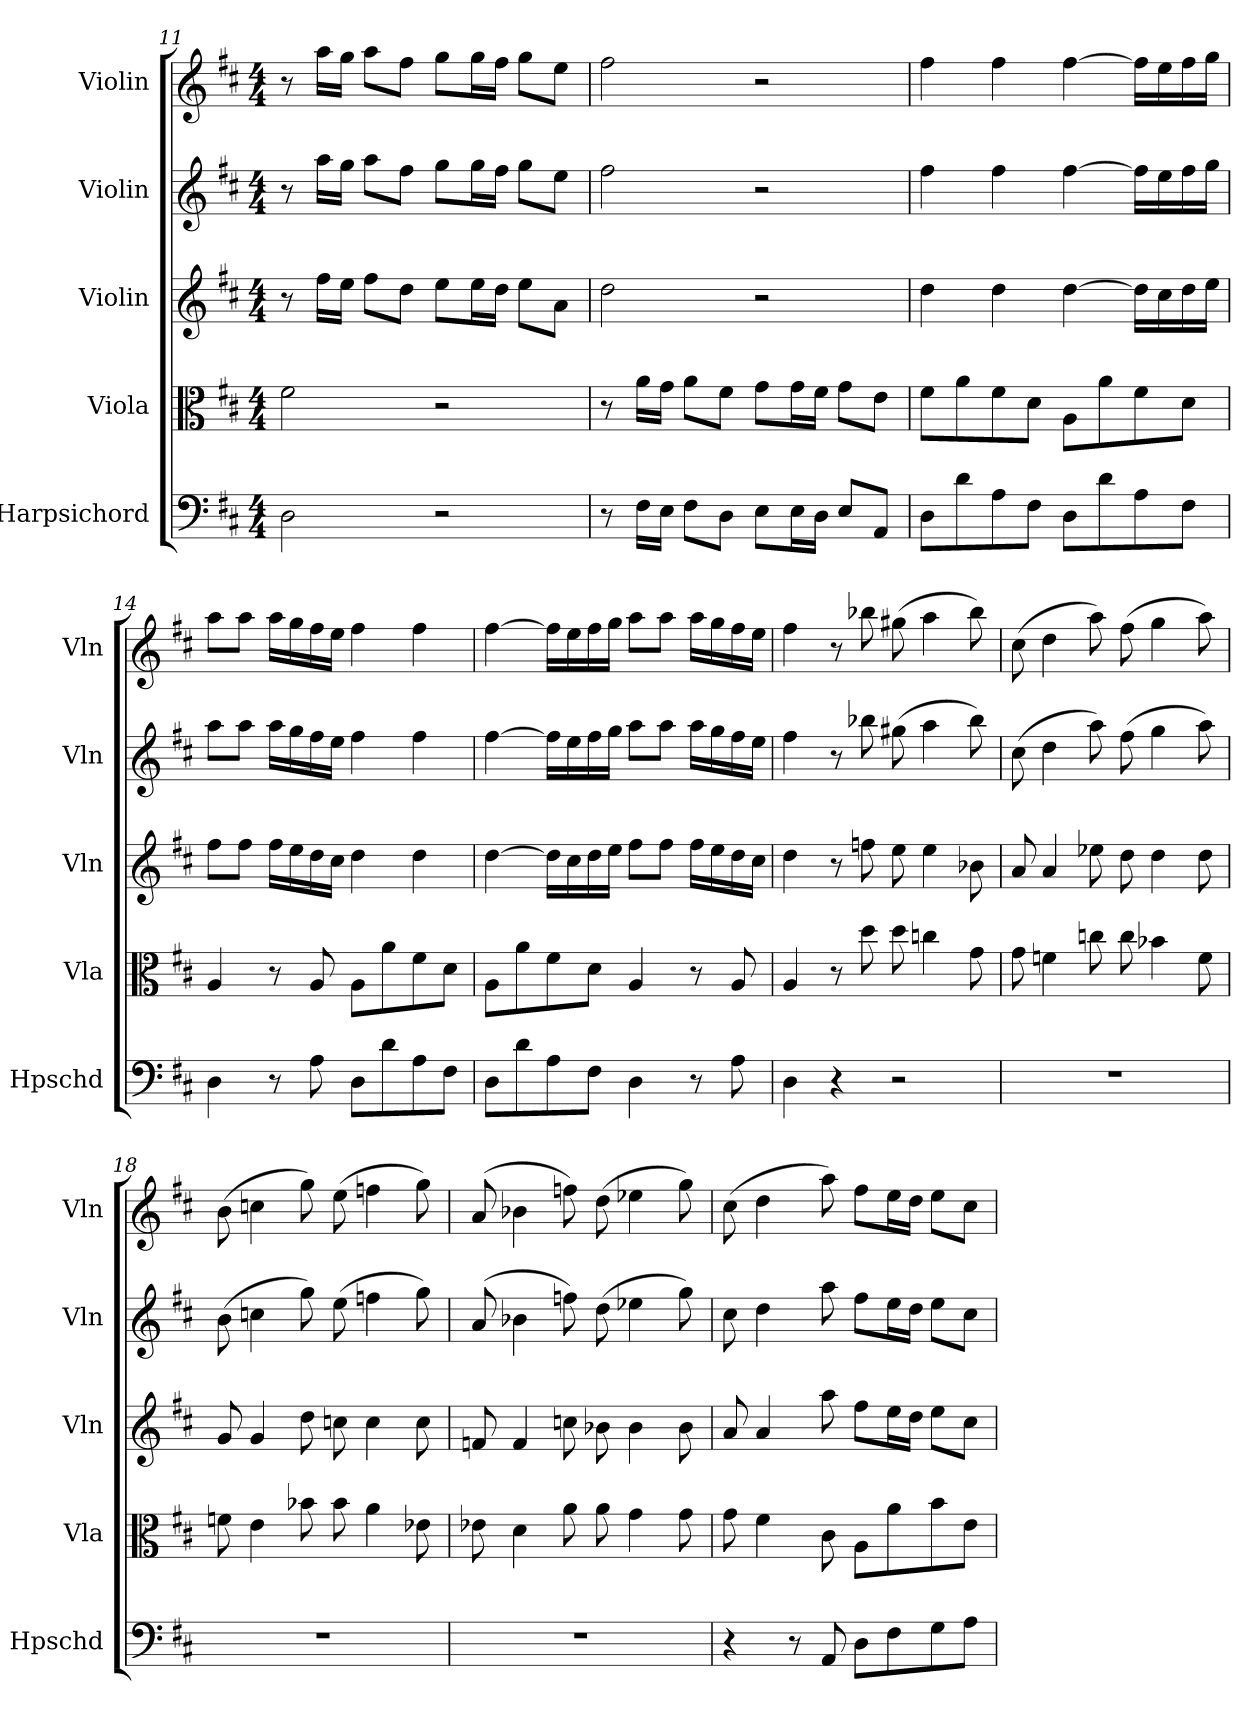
**kern	**kern	**kern	**kern	**kern
*part5	*part4	*part3	*part2	*part1
*staff5	*staff4	*staff3	*staff2	*staff1
*I"Harpsichord	*I"Viola	*I"Violin	*I"Violin	*I"Violin
*I'Hpschd	*I'Vla	*I'Vln	*I'Vln	*I'Vln
*clefF4	*clefC3	*clefG2	*clefG2	*clefG2
*k[f#c#]	*k[f#c#]	*k[f#c#]	*k[f#c#]	*k[f#c#]
*D:	*D:	*D:	*D:	*D:
*M4/4	*M4/4	*M4/4	*M4/4	*M4/4
=11	=11	=11	=11	=11
2D\	2f#\	8r	8r	8r
.	.	16ff#\LL	16aa\LL	16aa\LL
.	.	16ee\JJ	16gg\JJ	16gg\JJ
.	.	8ff#\L	8aa\L	8aa\L
.	.	8dd\J	8ff#\J	8ff#\J
2r	2r	8ee\L	8gg\L	8gg\L
.	.	16ee\L	16gg\L	16gg\L
.	.	16dd\JJ	16ff#\JJ	16ff#\JJ
.	.	8ee\L	8gg\L	8gg\L
.	.	8a\J	8ee\J	8ee\J
=12	=12	=12	=12	=12
8r	8r	2dd\	2ff#\	2ff#\
16F#\LL	16a\LL	.	.	.
16E\JJ	16g\JJ	.	.	.
8F#\L	8a\L	.	.	.
8D\J	8f#\J	.	.	.
8E\L	8g\L	2r	2r	2r
16E\L	16g\L	.	.	.
16D\JJ	16f#\JJ	.	.	.
8E/L	8g\L	.	.	.
8AA/J	8e\J	.	.	.
=13	=13	=13	=13	=13
8D\L	8f#\L	4dd\	4ff#\	4ff#\
8d\	8a\	.	.	.
8A\	8f#\	4dd\	4ff#\	4ff#\
8F#\J	8d\J	.	.	.
8D\L	8A\L	[4dd\	[4ff#\	[4ff#\
8d\	8a\	.	.	.
8A\	8f#\	16dd\LL]	16ff#\LL]	16ff#\LL]
.	.	16cc#\	16ee\	16ee\
8F#\J	8d\J	16dd\	16ff#\	16ff#\
.	.	16ee\JJ	16gg\JJ	16gg\JJ
=14	=14	=14	=14	=14
4D\	4A/	8ff#\L	8aa\L	8aa\L
.	.	8ff#\J	8aa\J	8aa\J
8r	8r	16ff#\LL	16aa\LL	16aa\LL
.	.	16ee\	16gg\	16gg\
8A\	8A/	16dd\	16ff#\	16ff#\
.	.	16cc#\JJ	16ee\JJ	16ee\JJ
8D\L	8A\L	4dd\	4ff#\	4ff#\
8d\	8a\	.	.	.
8A\	8f#\	4dd\	4ff#\	4ff#\
8F#\J	8d\J	.	.	.
=15	=15	=15	=15	=15
8D\L	8A\L	[4dd\	[4ff#\	[4ff#\
8d\	8a\	.	.	.
8A\	8f#\	16dd\LL]	16ff#\LL]	16ff#\LL]
.	.	16cc#\	16ee\	16ee\
8F#\J	8d\J	16dd\	16ff#\	16ff#\
.	.	16ee\JJ	16gg\JJ	16gg\JJ
4D\	4A/	8ff#\L	8aa\L	8aa\L
.	.	8ff#\J	8aa\J	8aa\J
8r	8r	16ff#\LL	16aa\LL	16aa\LL
.	.	16ee\	16gg\	16gg\
8A\	8A/	16dd\	16ff#\	16ff#\
.	.	16cc#\JJ	16ee\JJ	16ee\JJ
=16	=16	=16	=16	=16
4D\	4A/	4dd\	4ff#\	4ff#\
4r	8r	8r	8r	8r
.	8dd\	8ffn\	8bb-X\	8bb-X\
2r	8dd\	8ee\	(8gg#X\	(8gg#X\
.	4ccn\	4ee\	4aa\	4aa\
.	8g\	8b-X\	8bb-\)	8bb-\)
=17	=17	=17	=17	=17
1r	8g\	8a/	(8cc#\	(8cc#\
.	4fn\	4a/	4dd\	4dd\
.	8ccn\	8ee-X\	8aa\)	8aa\)
.	8cc\	8dd\	(8ff#\	(8ff#\
.	4b-X\	4dd\	4gg\	4gg\
.	8f\	8dd\	8aa\)	8aa\)
=18	=18	=18	=18	=18
1r	8fn\	8g/	(8b\	(8b\
.	4e\	4g/	4ccn\	4ccn\
.	8b-X\	8dd\	8gg\)	8gg\)
.	8b-\	8ccn\	(8ee\	(8ee\
.	4a\	4cc\	4ffn\	4ffn\
.	8e-X\	8cc\	8gg\)	8gg\)
=19	=19	=19	=19	=19
1r	8e-X\	8fn/	(8a/	(8a/
.	4d\	4f/	4b-X\	4b-X\
.	8a\	8ccn\	8ffn\)	8ffn\)
.	8a\	8b-X\	(8dd\	(8dd\
.	4g\	4b-\	4ee-X\	4ee-X\
.	8g\	8b-\	8gg\)	8gg\)
=20	=20	=20	=20	=20
4r	8g\	8a/	8cc#\	(8cc#\
.	4f#\	4a/	4dd\	4dd\
8r	.	.	.	.
8AA/	8c#\	8aa\	8aa\	8aa\)
8D\L	8A\L	8ff#\L	8ff#\L	8ff#\L
8F#\	8a\	16ee\L	16ee\L	16ee\L
.	.	16dd\JJ	16dd\JJ	16dd\JJ
8G\	8b\	8ee\L	8ee\L	8ee\L
8A\J	8e\J	8cc#\J	8cc#\J	8cc#\J
=	=	=	=	=
*-	*-	*-	*-	*-
